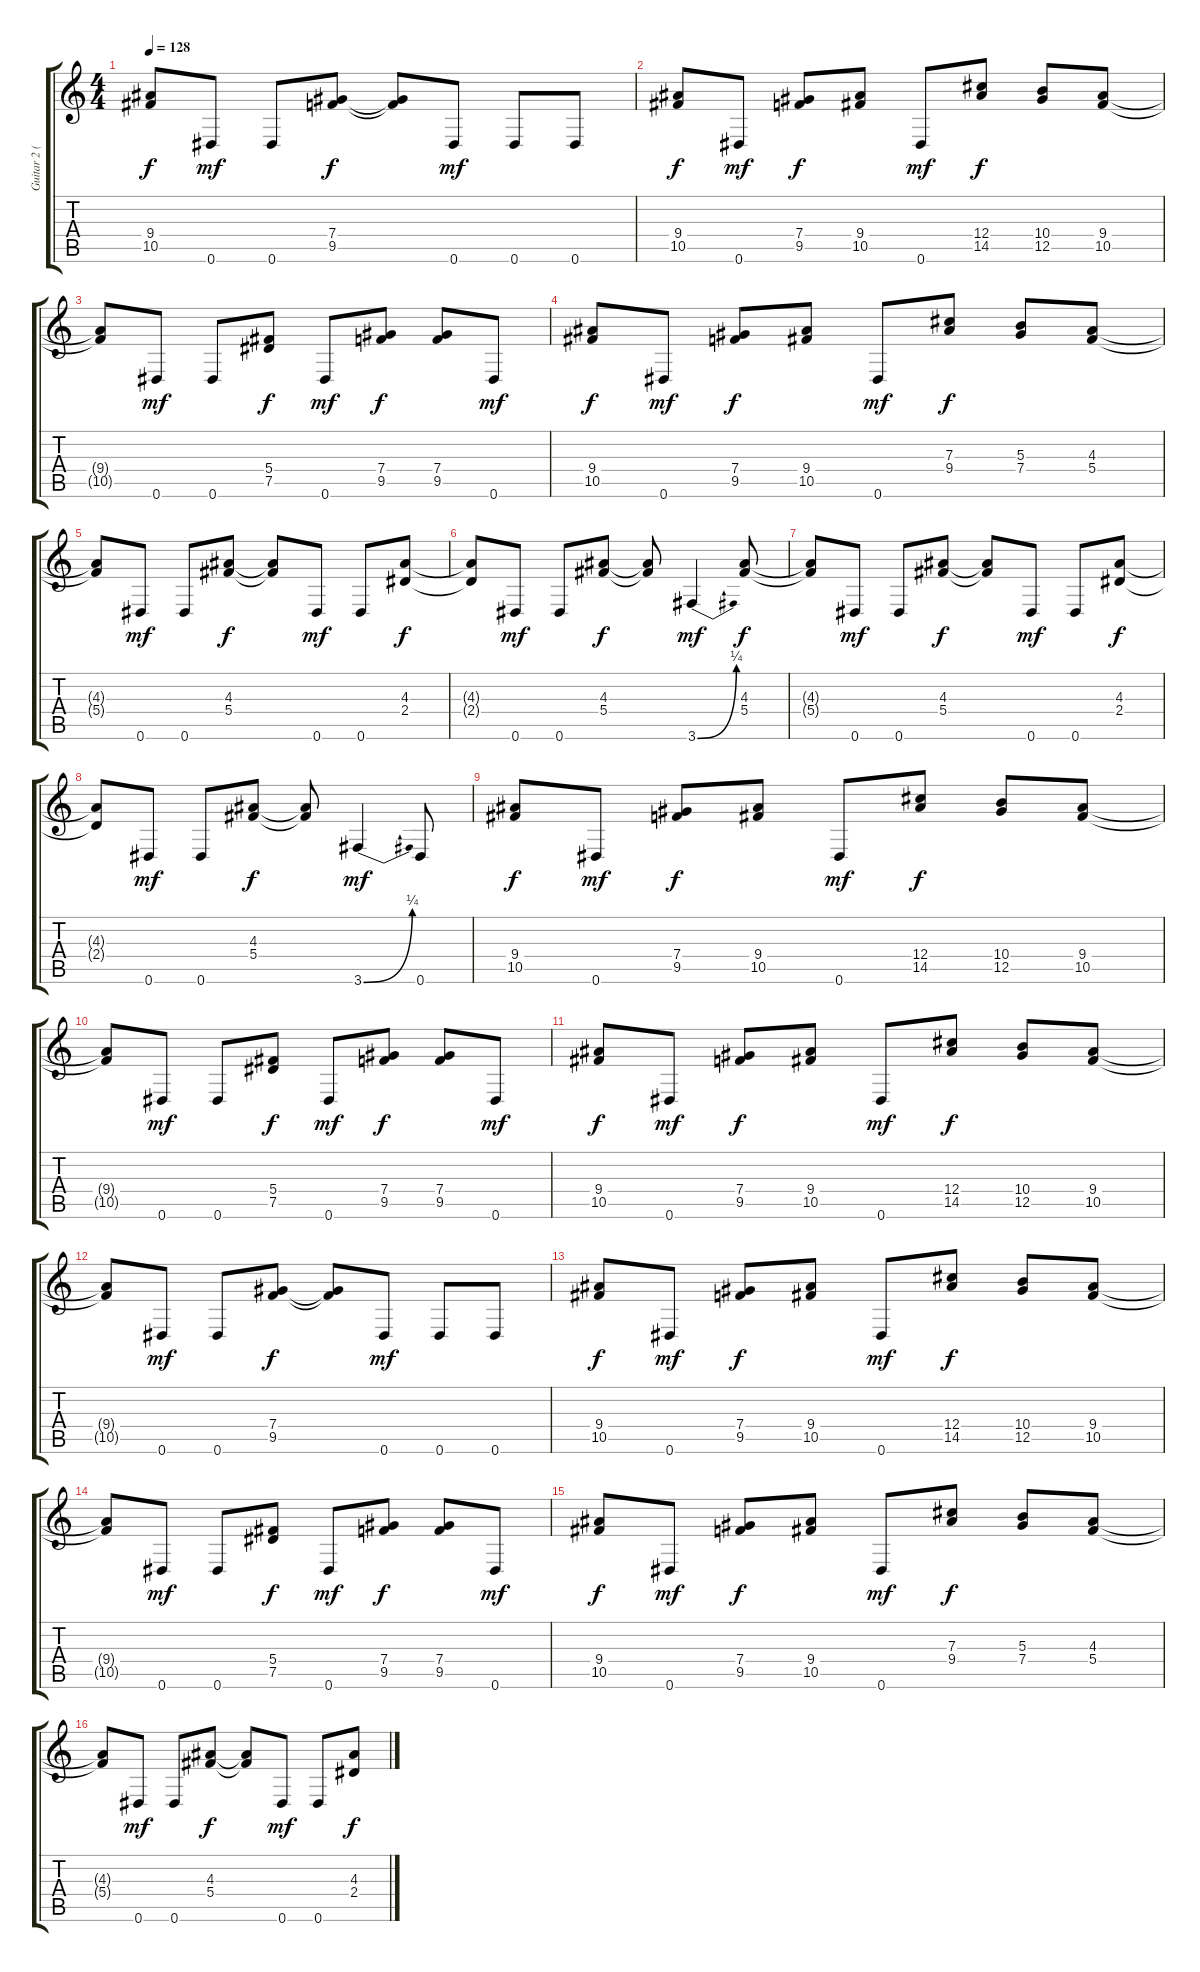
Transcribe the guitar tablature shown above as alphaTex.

\track ("Guitar 2 (Marty Friedman)" "Guitar 2 (") {instrument distortionguitar}
\staff {score tabs}
\tuning (Eb4 Bb3 Gb3 Db3 Ab2 Eb2) {hide}
\ts (4 4)
\tempo 128
\clef g2
\ks c
(9.4{t} 10.5{t}).8{dy f} 0.6.8{dy mf} 0.6.8 (7.4 9.5).8{dy f} (7.4{t} 9.5{t}).8 0.6.8{dy mf} 0.6.8 0.6.8 |
(9.4 10.5).8{dy f} 0.6.8{dy mf} (7.4 9.5).8{dy f} (9.4 10.5).8 0.6.8{dy mf} (12.4 14.5).8{dy f} (10.4 12.5).8 (9.4 10.5).8 |
(9.4{t} 10.5{t}).8 0.6.8{dy mf} 0.6.8 (5.4 7.5).8{dy f} 0.6.8{dy mf} (7.4 9.5).8{dy f} (7.4 9.5).8 0.6.8{dy mf} |
(9.4 10.5).8{dy f} 0.6.8{dy mf} (7.4 9.5).8{dy f} (9.4 10.5).8 0.6.8{dy mf} (7.3 9.4).8{dy f} (5.3 7.4).8 (4.3 5.4).8 |
(4.3{t} 5.4{t}).8 0.6.8{dy mf} 0.6.8 (4.3 5.4).8{dy f} (4.3{t} 5.4{t}).8 0.6.8{dy mf} 0.6.8 (4.3 2.4).8{dy f} |
(4.3{t} 2.4{t}).8 0.6.8{dy mf} 0.6.8 (4.3 5.4).8{dy f} (4.3{t} 5.4{t}).8 3.6{be (bend 0 0 60 1)}.4{dy mf} (4.3 5.4).8{dy f} |
(4.3{t} 5.4{t}).8 0.6.8{dy mf} 0.6.8 (4.3 5.4).8{dy f} (4.3{t} 5.4{t}).8 0.6.8{dy mf} 0.6.8 (4.3 2.4).8{dy f} |
(4.3{t} 2.4{t}).8 0.6.8{dy mf} 0.6.8 (4.3 5.4).8{dy f} (4.3{t} 5.4{t}).8 3.6{be (bend 0 0 60 1)}.4{dy mf} 0.6.8 |
(9.4 10.5).8{dy f} 0.6.8{dy mf} (7.4 9.5).8{dy f} (9.4 10.5).8 0.6.8{dy mf} (12.4 14.5).8{dy f} (10.4 12.5).8 (9.4 10.5).8 |
(9.4{t} 10.5{t}).8 0.6.8{dy mf} 0.6.8 (5.4 7.5).8{dy f} 0.6.8{dy mf} (7.4 9.5).8{dy f} (7.4 9.5).8 0.6.8{dy mf} |
(9.4 10.5).8{dy f} 0.6.8{dy mf} (7.4 9.5).8{dy f} (9.4 10.5).8 0.6.8{dy mf} (12.4 14.5).8{dy f} (10.4 12.5).8 (9.4 10.5).8 |
(9.4{t} 10.5{t}).8 0.6.8{dy mf} 0.6.8 (7.4 9.5).8{dy f} (7.4{t} 9.5{t}).8 0.6.8{dy mf} 0.6.8 0.6.8 |
(9.4 10.5).8{dy f} 0.6.8{dy mf} (7.4 9.5).8{dy f} (9.4 10.5).8 0.6.8{dy mf} (12.4 14.5).8{dy f} (10.4 12.5).8 (9.4 10.5).8 |
(9.4{t} 10.5{t}).8 0.6.8{dy mf} 0.6.8 (5.4 7.5).8{dy f} 0.6.8{dy mf} (7.4 9.5).8{dy f} (7.4 9.5).8 0.6.8{dy mf} |
(9.4 10.5).8{dy f} 0.6.8{dy mf} (7.4 9.5).8{dy f} (9.4 10.5).8 0.6.8{dy mf} (7.3 9.4).8{dy f} (5.3 7.4).8 (4.3 5.4).8 |
(4.3{t} 5.4{t}).8 0.6.8{dy mf} 0.6.8 (4.3 5.4).8{dy f} (4.3{t} 5.4{t}).8 0.6.8{dy mf} 0.6.8 (4.3 2.4).8{dy f}
